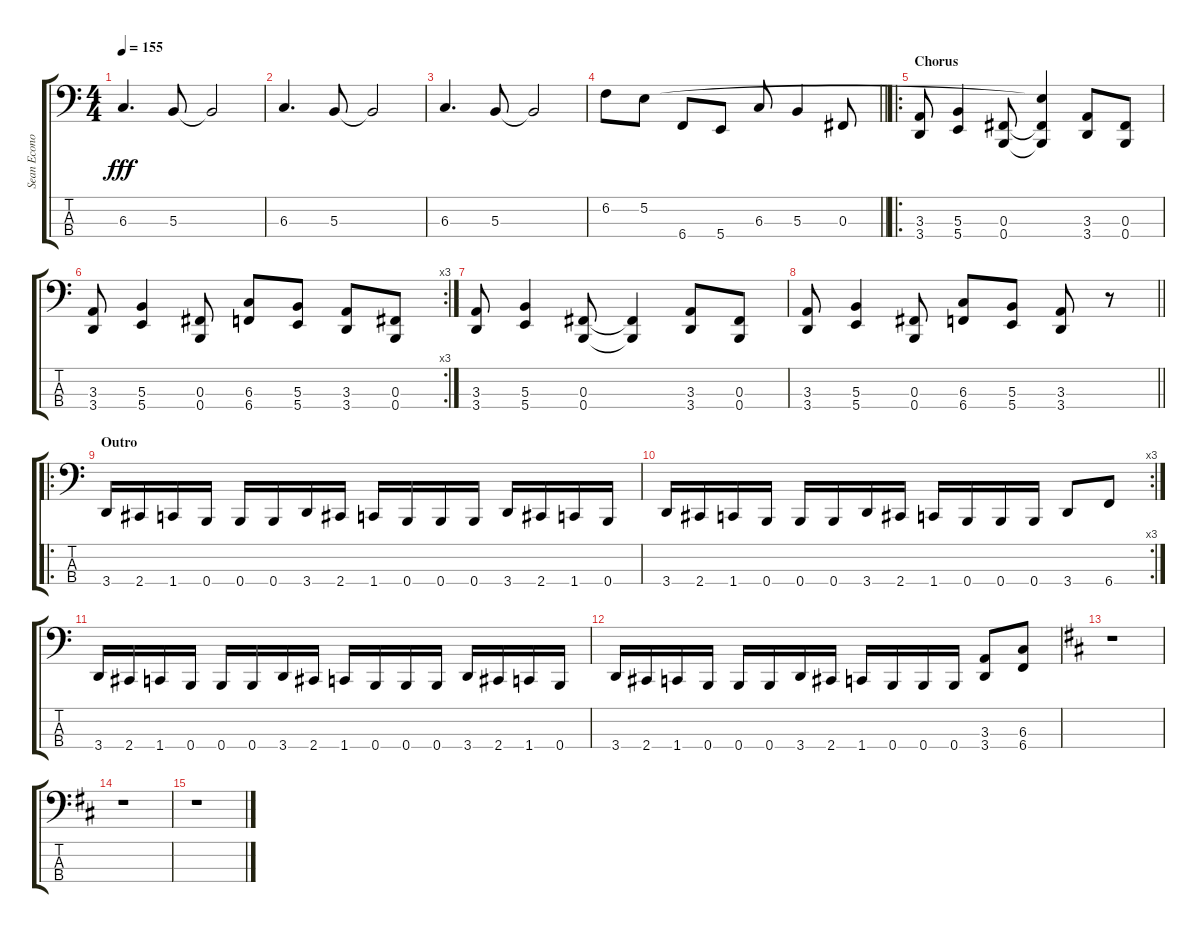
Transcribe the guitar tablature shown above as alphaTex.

\track ("Sean Economaki -bass tab" "Sean Econo") {instrument slapbass2}
\staff {score tabs}
\tuning (E2 B1 Gb1 B0) {hide}
\ts (4 4)
\tempo 155
\clef f4
\ks c
6.3.4{d dy fff} 5.3.8 5.3{t}.2 |
6.3.4{d} 5.3.8 5.3{t}.2 |
6.3.4{d} 5.3.8 5.3{t}.2 |
\barLineRight lightlight
6.2.8 5.2.8 6.4.8 5.4.8 6.3.8 5.3.4 0.3.8 |
\ro
\section ("" "Chorus")
(3.3 3.4).8 (5.3 5.4).4 (0.3 0.4).8 (5.2{t} 0.3{t} 0.4{t}).4 (3.3 3.4).8 (0.3 0.4).8 |
\rc 3
(3.3 3.4).8 (5.3 5.4).4 (0.3 0.4).8 (6.3 6.4).8 (5.3 5.4).8 (3.3 3.4).8 (0.3 0.4).8 |
(3.3 3.4).8 (5.3 5.4).4 (0.3 0.4).8 (0.3{t} 0.4{t}).4 (3.3 3.4).8 (0.3 0.4).8 |
\barLineRight lightlight
(3.3 3.4).8 (5.3 5.4).4 (0.3 0.4).8 (6.3 6.4).8 (5.3 5.4).8 (3.3 3.4).8 r.8 |
\ro
\section ("" "Outro")
3.4.16{volume 7 instrument electricbasspick} 2.4.16 1.4.16 0.4.16 0.4.16 0.4.16 3.4.16 2.4.16 1.4.16 0.4.16 0.4.16 0.4.16 3.4.16 2.4.16 1.4.16 0.4.16 |
\rc 3
3.4.16 2.4.16 1.4.16 0.4.16 0.4.16 0.4.16 3.4.16 2.4.16 1.4.16 0.4.16 0.4.16 0.4.16 3.4.8 6.4.8 |
3.4.16{volume 7 instrument electricbasspick} 2.4.16 1.4.16 0.4.16 0.4.16 0.4.16 3.4.16 2.4.16 1.4.16 0.4.16 0.4.16 0.4.16 3.4.16 2.4.16 1.4.16 0.4.16 |
3.4.16 2.4.16 1.4.16 0.4.16 0.4.16 0.4.16 3.4.16 2.4.16 1.4.16 0.4.16 0.4.16 0.4.16 (3.3 3.4).8 (6.3 6.4).8 |
\ks d
r.1 |
r.1 |
r.1
